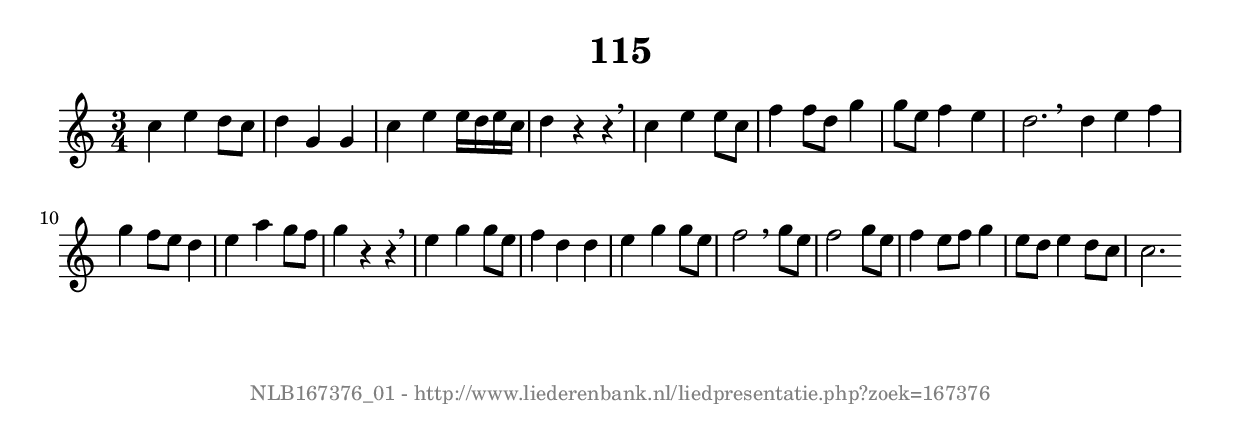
%
% produced by wce2krn 1.64 (7 June 2014)
%
\version"2.16"
#(append! paper-alist '(("long" . (cons (* 210 mm) (* 2000 mm)))))
#(set-default-paper-size "long")
sb = {\breathe}
mBreak = {\breathe }
bBreak = {\breathe }
x = {\once\override NoteHead #'style = #'cross }
gl=\glissando
itime={\override Staff.TimeSignature #'stencil = ##f }
ficta = {\once\set suggestAccidentals = ##t}
fine = {\once\override Score.RehearsalMark #'self-alignment-X = #1 \mark \markup {\italic{Fine}}}
dc = {\once\override Score.RehearsalMark #'self-alignment-X = #1 \mark \markup {\italic{D.C.}}}
dcf = {\once\override Score.RehearsalMark #'self-alignment-X = #1 \mark \markup {\italic{D.C. al Fine}}}
dcc = {\once\override Score.RehearsalMark #'self-alignment-X = #1 \mark \markup {\italic{D.C. al Coda}}}
ds = {\once\override Score.RehearsalMark #'self-alignment-X = #1 \mark \markup {\italic{D.S.}}}
dsf = {\once\override Score.RehearsalMark #'self-alignment-X = #1 \mark \markup {\italic{D.S. al Fine}}}
dsc = {\once\override Score.RehearsalMark #'self-alignment-X = #1 \mark \markup {\italic{D.S. al Coda}}}
pv = {\set Score.repeatCommands = #'((volta "1"))}
sv = {\set Score.repeatCommands = #'((volta "2"))}
tv = {\set Score.repeatCommands = #'((volta "3"))}
qv = {\set Score.repeatCommands = #'((volta "4"))}
xv = {\set Score.repeatCommands = #'((volta #f))}
\header{ tagline = ""
title = "115"
}
\score {{
\key c \major
\relative g'
{
\set melismaBusyProperties = #'()
\time 3/4
\tempo 4=120
\override Score.MetronomeMark #'transparent = ##t
\override Score.RehearsalMark #'break-visibility = #(vector #t #t #f)
c4 e d8 c d4 g, g c e e16 d e c d4 r r \mBreak \bar "|"
c4 e e8 c f4 f8 d g4 g8 e f4 e d2. \bar ":|:" \bBreak
d4 e f g f8 e d4 e a g8 f g4 r r \mBreak \bar "|"
e4 g g8 e f4 d d e g g8 e f2 \mBreak
g8 e f2 g8 e f4 e8 f g4 e8 d e4 d8 c c2. \bar ":|"
 }}
 \midi { }
 \layout {
            indent = 0.0\cm
}
}
\markup { \vspace #0 } \markup { \with-color #grey \fill-line { \center-column { \smaller "NLB167376_01 - http://www.liederenbank.nl/liedpresentatie.php?zoek=167376" } } }
